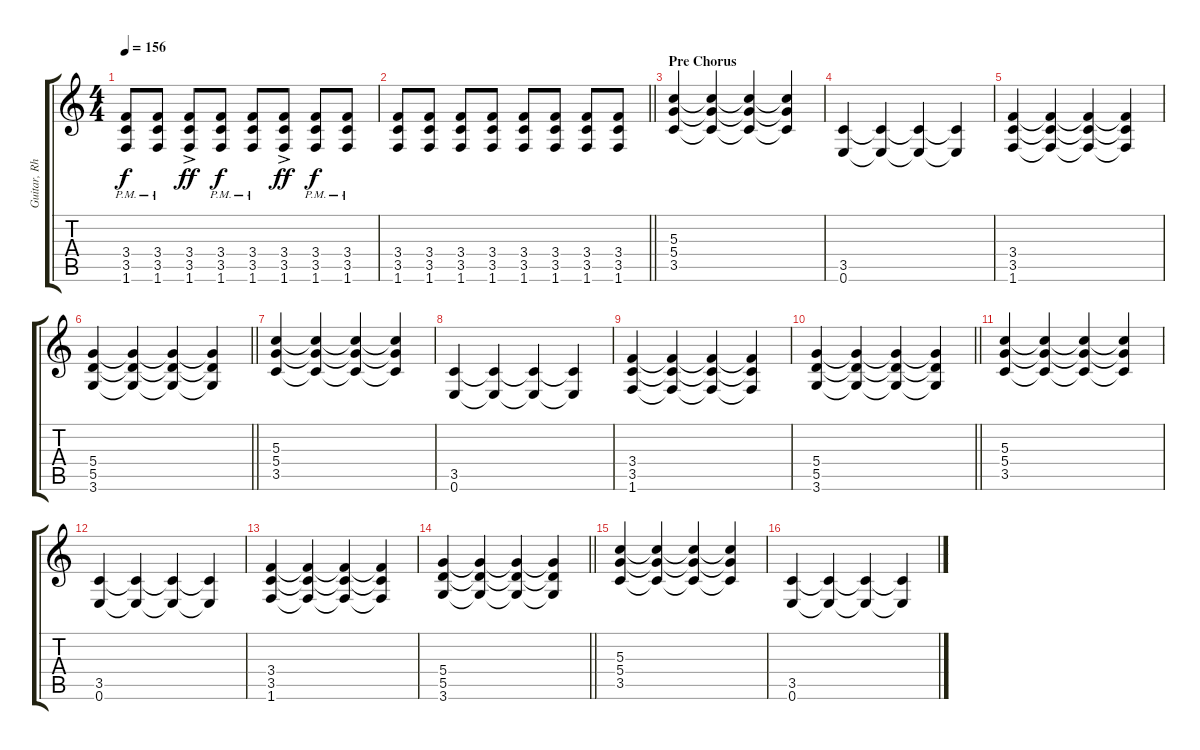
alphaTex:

\track ("Guitar, Rhythm" "Guitar, Rh") {instrument distortionguitar}
\staff {score tabs}
\tuning (E4 B3 G3 D3 A2 E2) {hide}
\ts (4 4)
\tempo 156
\clef g2
\ks c
(3.4{pm} 3.5{pm} 1.6{pm}).8{dy f} (3.4{pm} 3.5{pm} 1.6{pm}).8 (3.4{ac} 3.5{ac} 1.6{ac}).8{dy ff} (3.4{pm} 3.5{pm} 1.6{pm}).8{dy f} (3.4{pm} 3.5{pm} 1.6{pm}).8 (3.4{ac} 3.5{ac} 1.6{ac}).8{dy ff} (3.4{pm} 3.5{pm} 1.6{pm}).8{dy f} (3.4{pm} 3.5{pm} 1.6{pm}).8 |
\barLineRight lightlight
(3.4 3.5 1.6).8 (3.4 3.5 1.6).8 (3.4 3.5 1.6).8 (3.4 3.5 1.6).8 (3.4 3.5 1.6).8 (3.4 3.5 1.6).8 (3.4 3.5 1.6).8 (3.4 3.5 1.6).8 |
\section ("" "Pre Chorus")
(5.3 5.4 3.5).4 (5.3{t} 5.4{t} 3.5{t}).4 (5.3{t} 5.4{t} 3.5{t}).4 (5.3{t} 5.4{t} 3.5{t}).4 |
(3.5 0.6).4 (3.5{t} 0.6{t}).4 (3.5{t} 0.6{t}).4 (3.5{t} 0.6{t}).4 |
(3.4 3.5 1.6).4 (3.4{t} 3.5{t} 1.6{t}).4 (3.4{t} 3.5{t} 1.6{t}).4 (3.4{t} 3.5{t} 1.6{t}).4 |
\barLineRight lightlight
(5.4 5.5 3.6).4 (5.4{t} 5.5{t} 3.6{t}).4 (5.4{t} 5.5{t} 3.6{t}).4 (5.4{t} 5.5{t} 3.6{t}).4 |
(5.3 5.4 3.5).4 (5.3{t} 5.4{t} 3.5{t}).4 (5.3{t} 5.4{t} 3.5{t}).4 (5.3{t} 5.4{t} 3.5{t}).4 |
(3.5 0.6).4 (3.5{t} 0.6{t}).4 (3.5{t} 0.6{t}).4 (3.5{t} 0.6{t}).4 |
(3.4 3.5 1.6).4 (3.4{t} 3.5{t} 1.6{t}).4 (3.4{t} 3.5{t} 1.6{t}).4 (3.4{t} 3.5{t} 1.6{t}).4 |
\barLineRight lightlight
(5.4 5.5 3.6).4 (5.4{t} 5.5{t} 3.6{t}).4 (5.4{t} 5.5{t} 3.6{t}).4 (5.4{t} 5.5{t} 3.6{t}).4 |
(5.3 5.4 3.5).4 (5.3{t} 5.4{t} 3.5{t}).4 (5.3{t} 5.4{t} 3.5{t}).4 (5.3{t} 5.4{t} 3.5{t}).4 |
(3.5 0.6).4 (3.5{t} 0.6{t}).4 (3.5{t} 0.6{t}).4 (3.5{t} 0.6{t}).4 |
(3.4 3.5 1.6).4 (3.4{t} 3.5{t} 1.6{t}).4 (3.4{t} 3.5{t} 1.6{t}).4 (3.4{t} 3.5{t} 1.6{t}).4 |
\barLineRight lightlight
(5.4 5.5 3.6).4 (5.4{t} 5.5{t} 3.6{t}).4 (5.4{t} 5.5{t} 3.6{t}).4 (5.4{t} 5.5{t} 3.6{t}).4 |
(5.3 5.4 3.5).4 (5.3{t} 5.4{t} 3.5{t}).4 (5.3{t} 5.4{t} 3.5{t}).4 (5.3{t} 5.4{t} 3.5{t}).4 |
(3.5 0.6).4 (3.5{t} 0.6{t}).4 (3.5{t} 0.6{t}).4 (3.5{t} 0.6{t}).4
